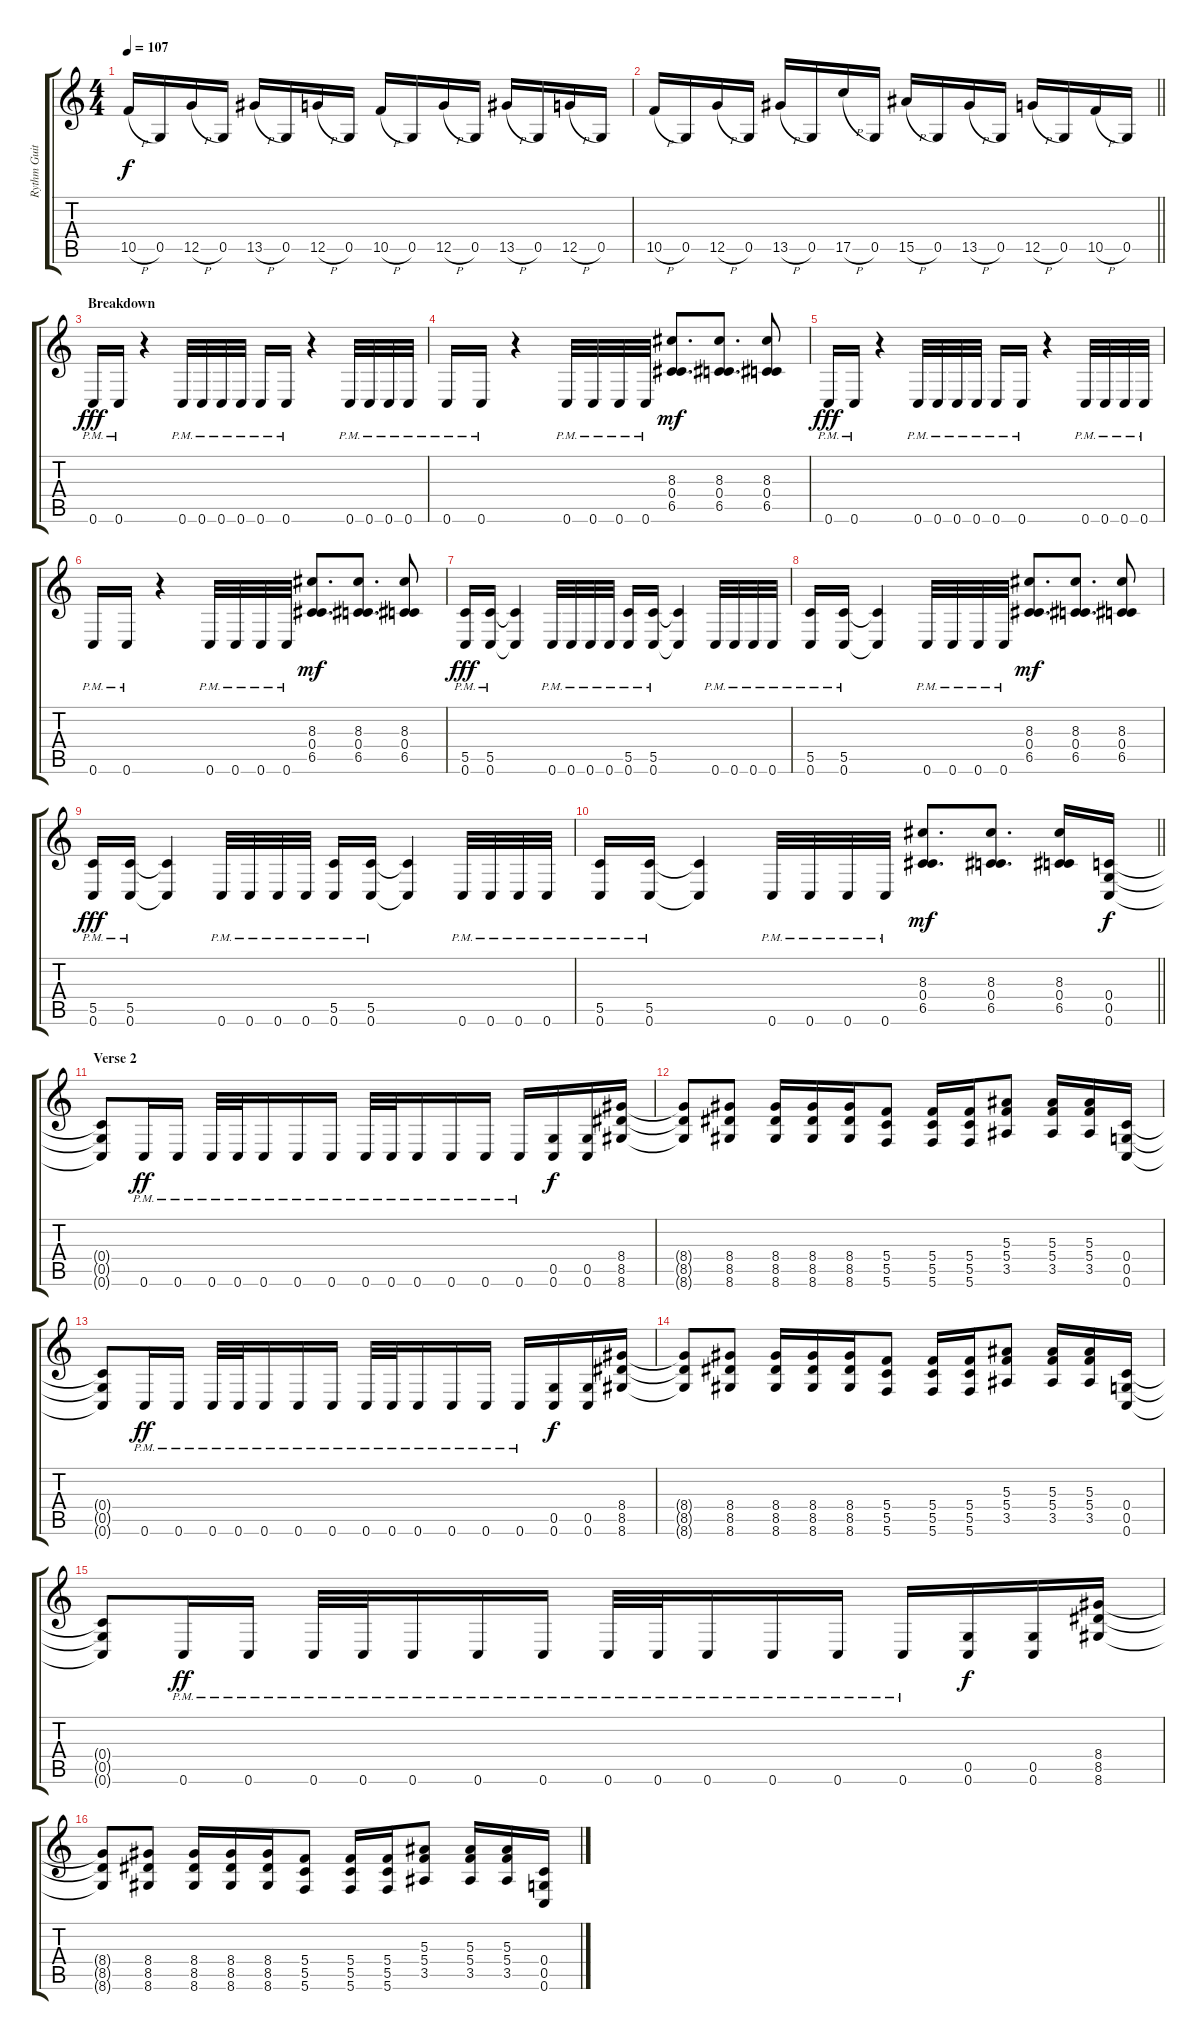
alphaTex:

\track ("Rythm Guitar 2" "Rythm Guit") {instrument distortionguitar}
\staff {score tabs}
\tuning (D4 A3 F3 C3 G2 C2) {hide}
\ts (4 4)
\tempo 107
\clef g2
\ks c
10.5{h}.16{dy f} 0.5.16 12.5{h}.16 0.5.16 13.5{h}.16 0.5.16 12.5{h}.16 0.5.16 10.5{h}.16 0.5.16 12.5{h}.16 0.5.16 13.5{h}.16 0.5.16 12.5{h}.16 0.5.16 |
\barLineRight lightlight
10.5{h}.16 0.5.16 12.5{h}.16 0.5.16 13.5{h}.16 0.5.16 17.5{h}.16 0.5.16 15.5{h}.16 0.5.16 13.5{h}.16 0.5.16 12.5{h}.16 0.5.16 10.5{h}.16 0.5.16 |
\section ("" "Breakdown")
0.6{pm}.16{dy fff} 0.6{pm}.16 r.4 0.6{pm}.32 0.6{pm}.32 0.6{pm}.32 0.6{pm}.32 0.6{pm}.16 0.6{pm}.16 r.4 0.6{pm}.32 0.6{pm}.32 0.6{pm}.32 0.6{pm}.32 |
0.6{pm}.16 0.6{pm}.16 r.4 0.6{pm}.32 0.6{pm}.32 0.6{pm}.32 0.6{pm}.32 (8.3 0.4 6.5).8{d dy mf} (8.3 0.4 6.5).8{d} (8.3 0.4 6.5).8 |
0.6{pm}.16{dy fff} 0.6{pm}.16 r.4 0.6{pm}.32 0.6{pm}.32 0.6{pm}.32 0.6{pm}.32 0.6{pm}.16 0.6{pm}.16 r.4 0.6{pm}.32 0.6{pm}.32 0.6{pm}.32 0.6{pm}.32 |
0.6{pm}.16 0.6{pm}.16 r.4 0.6{pm}.32 0.6{pm}.32 0.6{pm}.32 0.6{pm}.32 (8.3 0.4 6.5).8{d dy mf} (8.3 0.4 6.5).8{d} (8.3 0.4 6.5).8 |
(5.5{pm} 0.6{pm}).16{dy fff} (5.5{pm} 0.6{pm}).16 (5.5{t} 0.6{t}).4 0.6{pm}.32 0.6{pm}.32 0.6{pm}.32 0.6{pm}.32 (5.5 0.6{pm}).16 (5.5 0.6{pm}).16 (5.5{t} 0.6{t}).4 0.6{pm}.32 0.6{pm}.32 0.6{pm}.32 0.6{pm}.32 |
(5.5{pm} 0.6{pm}).16 (5.5{pm} 0.6{pm}).16 (5.5{t} 0.6{t}).4 0.6{pm}.32 0.6{pm}.32 0.6{pm}.32 0.6{pm}.32 (8.3 0.4 6.5).8{d dy mf} (8.3 0.4 6.5).8{d} (8.3 0.4 6.5).8 |
(5.5{pm} 0.6{pm}).16{dy fff} (5.5{pm} 0.6{pm}).16 (5.5{t} 0.6{t}).4 0.6{pm}.32 0.6{pm}.32 0.6{pm}.32 0.6{pm}.32 (5.5 0.6{pm}).16 (5.5 0.6{pm}).16 (5.5{t} 0.6{t}).4 0.6{pm}.32 0.6{pm}.32 0.6{pm}.32 0.6{pm}.32 |
\barLineRight lightlight
(5.5{pm} 0.6{pm}).16 (5.5{pm} 0.6{pm}).16 (5.5{t} 0.6{t}).4 0.6{pm}.32 0.6{pm}.32 0.6{pm}.32 0.6{pm}.32 (8.3 0.4 6.5).8{d dy mf} (8.3 0.4 6.5).8{d} (8.3 0.4 6.5).16 (0.4 0.5 0.6).16{dy f} |
\section ("" "Verse 2")
(0.4{t} 0.5{t} 0.6{t}).8 0.6{pm}.16{dy ff} 0.6{pm}.16 0.6{pm}.32 0.6{pm}.32 0.6{pm}.16 0.6{pm}.16 0.6{pm}.16 0.6{pm}.32 0.6{pm}.32 0.6{pm}.16 0.6{pm}.16 0.6{pm}.16 0.6{pm}.16 (0.5 0.6).16{dy f} (0.5 0.6).16 (8.4 8.5 8.6).16 |
(8.4{t} 8.5{t} 8.6{t}).8 (8.4 8.5 8.6).8 (8.4 8.5 8.6).16 (8.4 8.5 8.6).16 (8.4 8.5 8.6).16 (5.4 5.5 5.6).8 (5.4 5.5 5.6).16 (5.4 5.5 5.6).16 (5.3 5.4 3.5).8 (5.3 5.4 3.5).16 (5.3 5.4 3.5).16 (0.4 0.5 0.6).16 |
(0.4{t} 0.5{t} 0.6{t}).8 0.6{pm}.16{dy ff} 0.6{pm}.16 0.6{pm}.32 0.6{pm}.32 0.6{pm}.16 0.6{pm}.16 0.6{pm}.16 0.6{pm}.32 0.6{pm}.32 0.6{pm}.16 0.6{pm}.16 0.6{pm}.16 0.6{pm}.16 (0.5 0.6).16{dy f} (0.5 0.6).16 (8.4 8.5 8.6).16 |
(8.4{t} 8.5{t} 8.6{t}).8 (8.4 8.5 8.6).8 (8.4 8.5 8.6).16 (8.4 8.5 8.6).16 (8.4 8.5 8.6).16 (5.4 5.5 5.6).8 (5.4 5.5 5.6).16 (5.4 5.5 5.6).16 (5.3 5.4 3.5).8 (5.3 5.4 3.5).16 (5.3 5.4 3.5).16 (0.4 0.5 0.6).16 |
(0.4{t} 0.5{t} 0.6{t}).8 0.6{pm}.16{dy ff} 0.6{pm}.16 0.6{pm}.32 0.6{pm}.32 0.6{pm}.16 0.6{pm}.16 0.6{pm}.16 0.6{pm}.32 0.6{pm}.32 0.6{pm}.16 0.6{pm}.16 0.6{pm}.16 0.6{pm}.16 (0.5 0.6).16{dy f} (0.5 0.6).16 (8.4 8.5 8.6).16 |
(8.4{t} 8.5{t} 8.6{t}).8 (8.4 8.5 8.6).8 (8.4 8.5 8.6).16 (8.4 8.5 8.6).16 (8.4 8.5 8.6).16 (5.4 5.5 5.6).8 (5.4 5.5 5.6).16 (5.4 5.5 5.6).16 (5.3 5.4 3.5).8 (5.3 5.4 3.5).16 (5.3 5.4 3.5).16 (0.4 0.5 0.6).16
